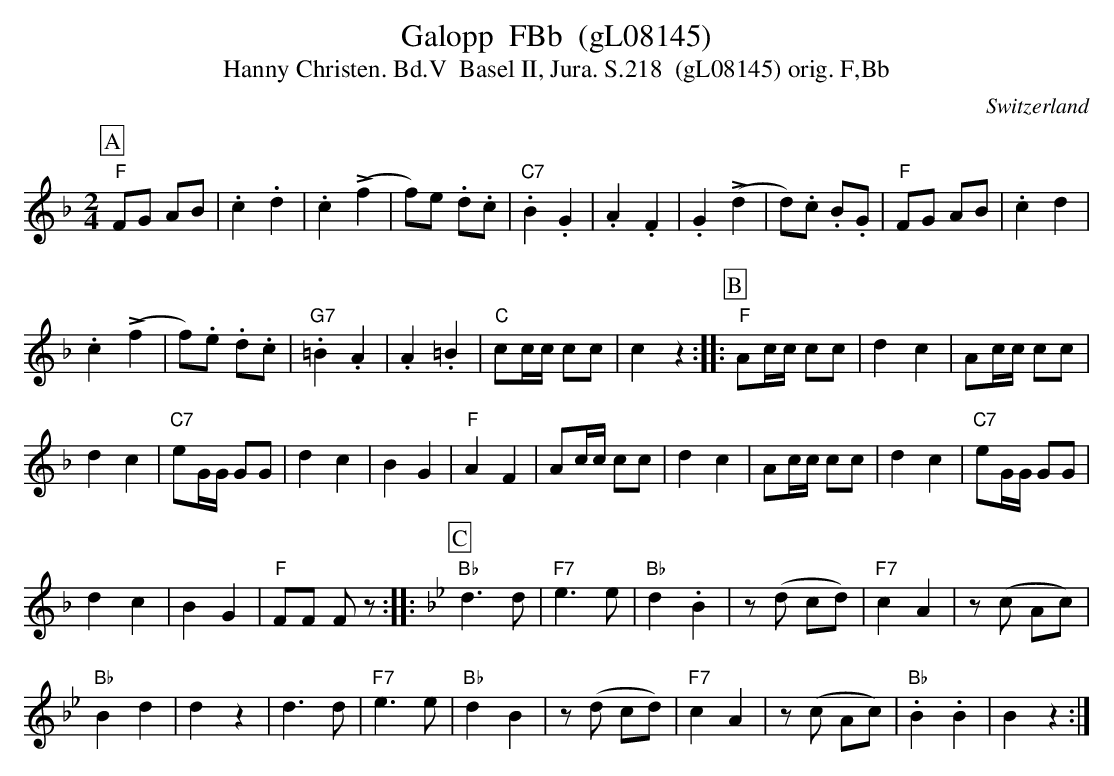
X:1
T:Galopp  FBb  (gL08145)
T:Hanny Christen. Bd.V  Basel II, Jura. S.218  (gL08145) orig. F,Bb
M:2/4
L:1/8
O:Switzerland
K:F major
[P:A] "F"FG AB | .c2.d2 | .c2(!>!f2 | f)e .d.c | "C7".B2.G2 | .A2.F2 | .G2 (!>!d2 | d).c .B.G | "F"FG AB | .c2d2 |
.c2(!>!f2 | f).e .d.c | "G7".=B2.A2 | .A2.=B2 | "C"cc/c/ cc | c2z2 :: [P:B] "F"Ac/c/ cc | d2c2 | Ac/c/ cc |
d2c2 | "C7"eG/G/ GG | d2c2 | B2G2 | "F"A2F2 | Ac/c/ cc | d2c2 | Ac/c/ cc | d2c2 | "C7"eG/G/ GG |
 d2c2 | B2G2 | "F"FF Fz :: [K:Bb]  [P:C] "Bb"d3d | "F7"e3e | "Bb"d2.B2 | z(d cd) | "F7"c2A2 | z(c Ac) |
"Bb"B2d2 | d2z2 | d3d | "F7"e3e | "Bb"d2B2 | z(d cd) | "F7"c2A2 | z(c Ac) | "Bb".B2.B2 | B2z2 :|
W:
